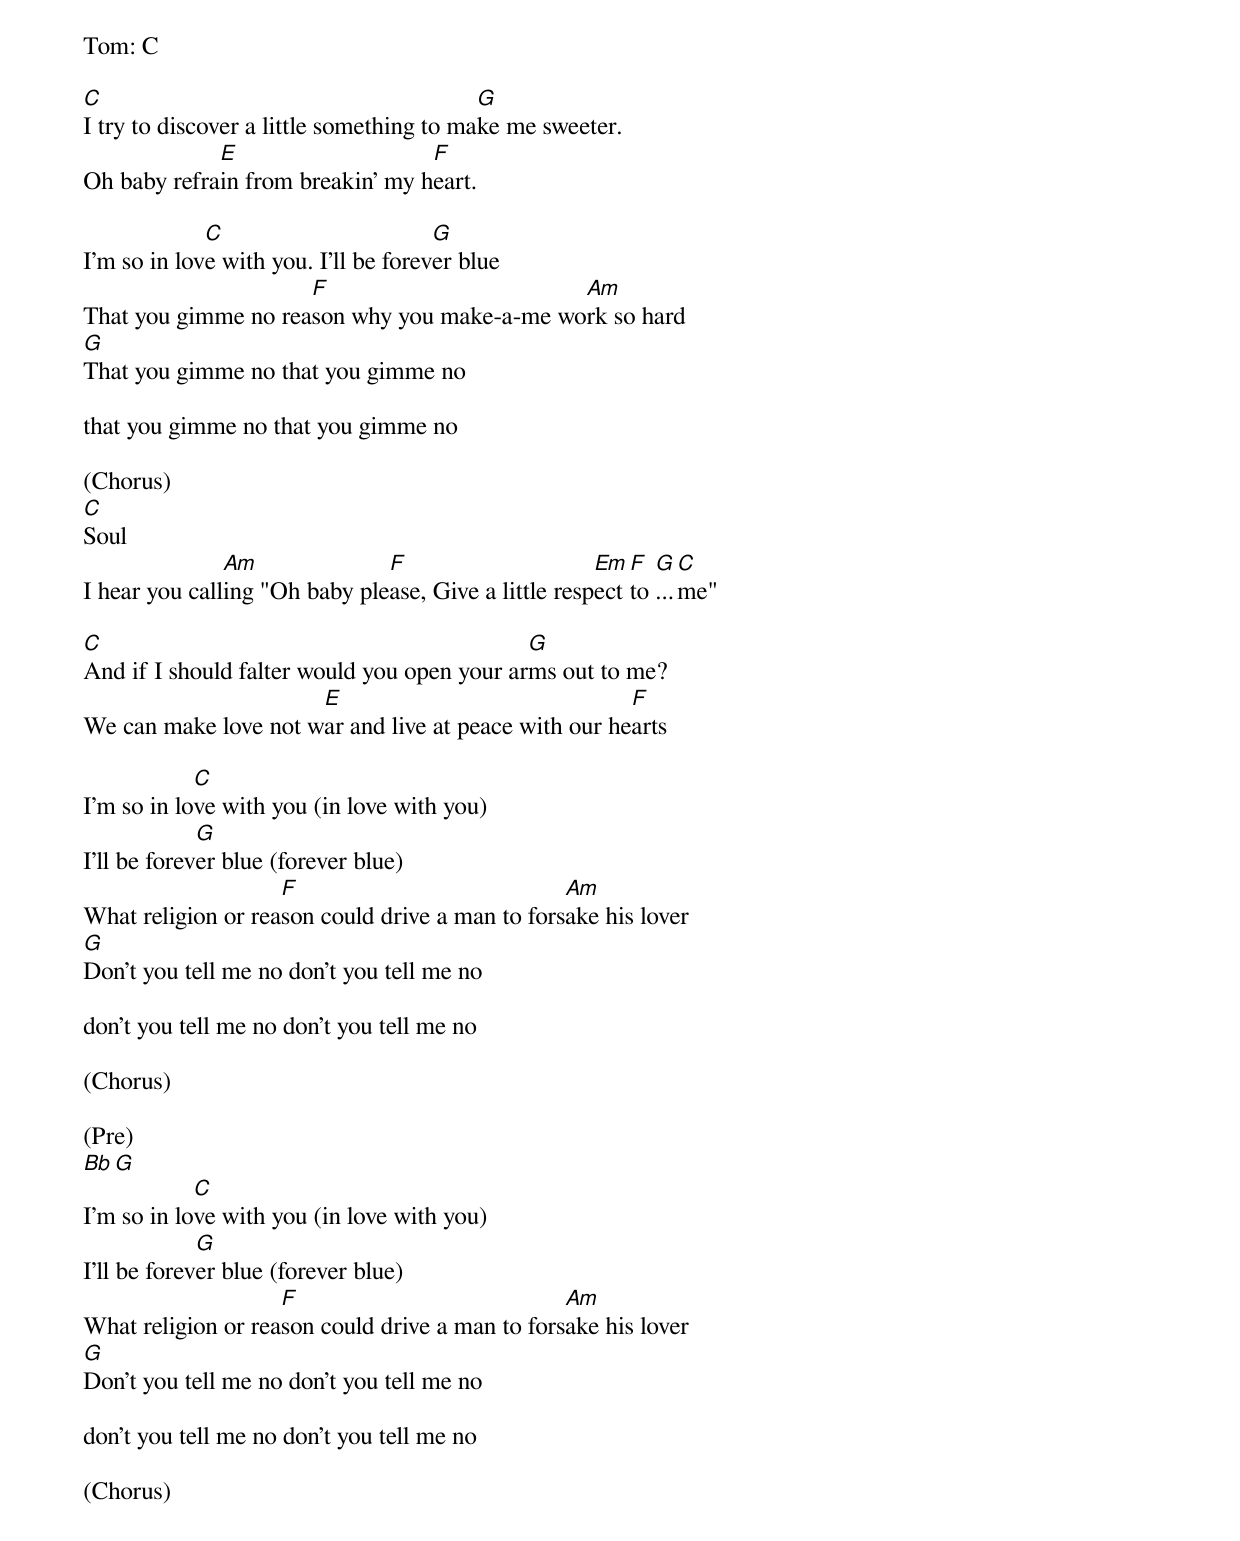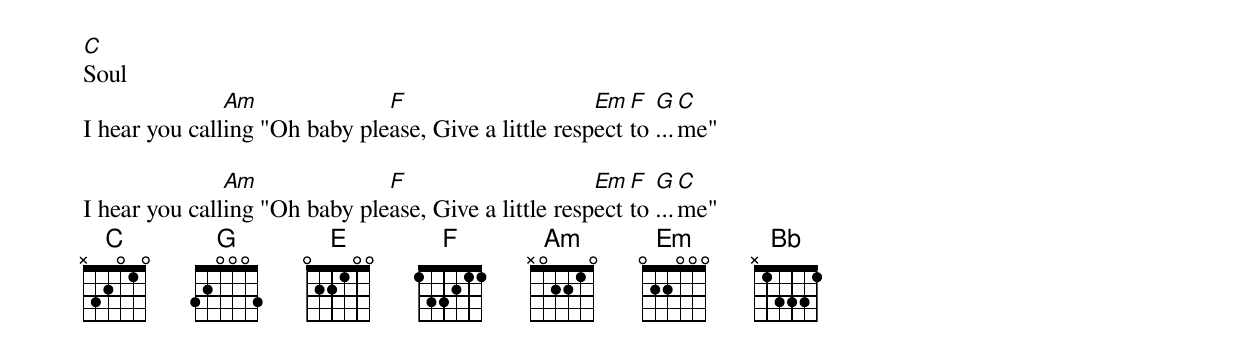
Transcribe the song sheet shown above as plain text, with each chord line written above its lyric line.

Tom: C

C                                         G
I try to discover a little something to make me sweeter.
             E                    F
Oh baby refrain from breakin' my heart.

             C                        G
I'm so in love with you. I'll be forever blue
                     F                       Am
That you gimme no reason why you make-a-me work so hard
G
That you gimme no that you gimme no

that you gimme no that you gimme no

(Chorus)
C
Soul
               Am              F                      Em  F  G  C
I hear you calling "Oh baby please, Give a little respect to ...me"

C                                            G
And if I should falter would you open your arms out to me?
                      E                               F
We can make love not war and live at peace with our hearts

            C
I'm so in love with you (in love with you)
             G
I'll be forever blue (forever blue)
                    F                            Am
What religion or reason could drive a man to forsake his lover
G
Don't you tell me no don't you tell me no

don't you tell me no don't you tell me no

(Chorus)

(Pre)
Bb G
            C
I'm so in love with you (in love with you)
             G
I'll be forever blue (forever blue)
                    F                            Am
What religion or reason could drive a man to forsake his lover
G
Don't you tell me no don't you tell me no

don't you tell me no don't you tell me no

(Chorus)
C
Soul
               Am              F                      Em  F  G  C
I hear you calling "Oh baby please, Give a little respect to ...me"

               Am              F                      Em  F  G  C
I hear you calling "Oh baby please, Give a little respect to ...me"
